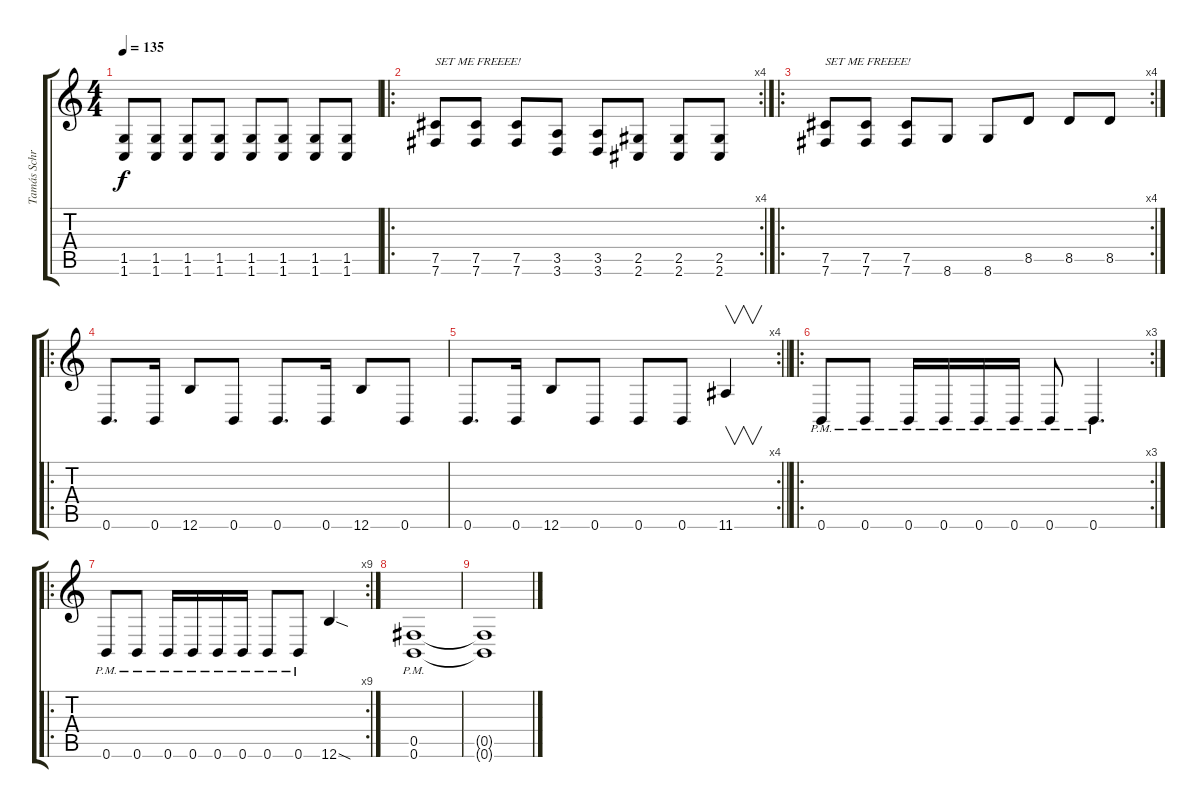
\track ("Tamás Schrottner" "Tamás Schr") {instrument distortionguitar}
\staff {score tabs}
\tuning (Db4 Ab3 E3 B2 Gb2 B1) {hide}
\ts (4 4)
\tempo 135
\clef g2
\ks c
(1.5 1.6).8{dy f} (1.5 1.6).8 (1.5 1.6).8 (1.5 1.6).8 (1.5 1.6).8 (1.5 1.6).8 (1.5 1.6).8 (1.5 1.6).8 |
\ro
\rc 4
(7.5 7.6).8{txt "SET ME FREEEE!"} (7.5 7.6).8 (7.5 7.6).8 (3.5 3.6).8 (3.5 3.6).8 (2.5 2.6).8 (2.5 2.6).8 (2.5 2.6).8 |
\ro
\rc 4
(7.5 7.6).8{txt "SET ME FREEEE!"} (7.5 7.6).8 (7.5 7.6).8 8.6.8 8.6.8 8.5.8 8.5.8 8.5.8 |
\ro
0.6.8{d} 0.6.16 12.6.8 0.6.8 0.6.8{d} 0.6.16 12.6.8 0.6.8 |
\rc 4
\barLineRight lightlight
0.6.8{d} 0.6.16 12.6.8 0.6.8 0.6.8 0.6.8 11.6.4{v} |
\ro
\rc 3
0.6{pm}.8 0.6{pm}.8 0.6{pm}.16 0.6{pm}.16 0.6{pm}.16 0.6{pm}.16 0.6{pm}.8 0.6{pm}.4{d} |
\ro
\rc 9
0.6{pm}.8 0.6{pm}.8 0.6{pm}.16 0.6{pm}.16 0.6{pm}.16 0.6{pm}.16 0.6{pm}.8 0.6{pm}.8 12.6{sod}.4 |
(0.5{pm} 0.6{pm}).1 |
(0.5{t} 0.6{t}).1
